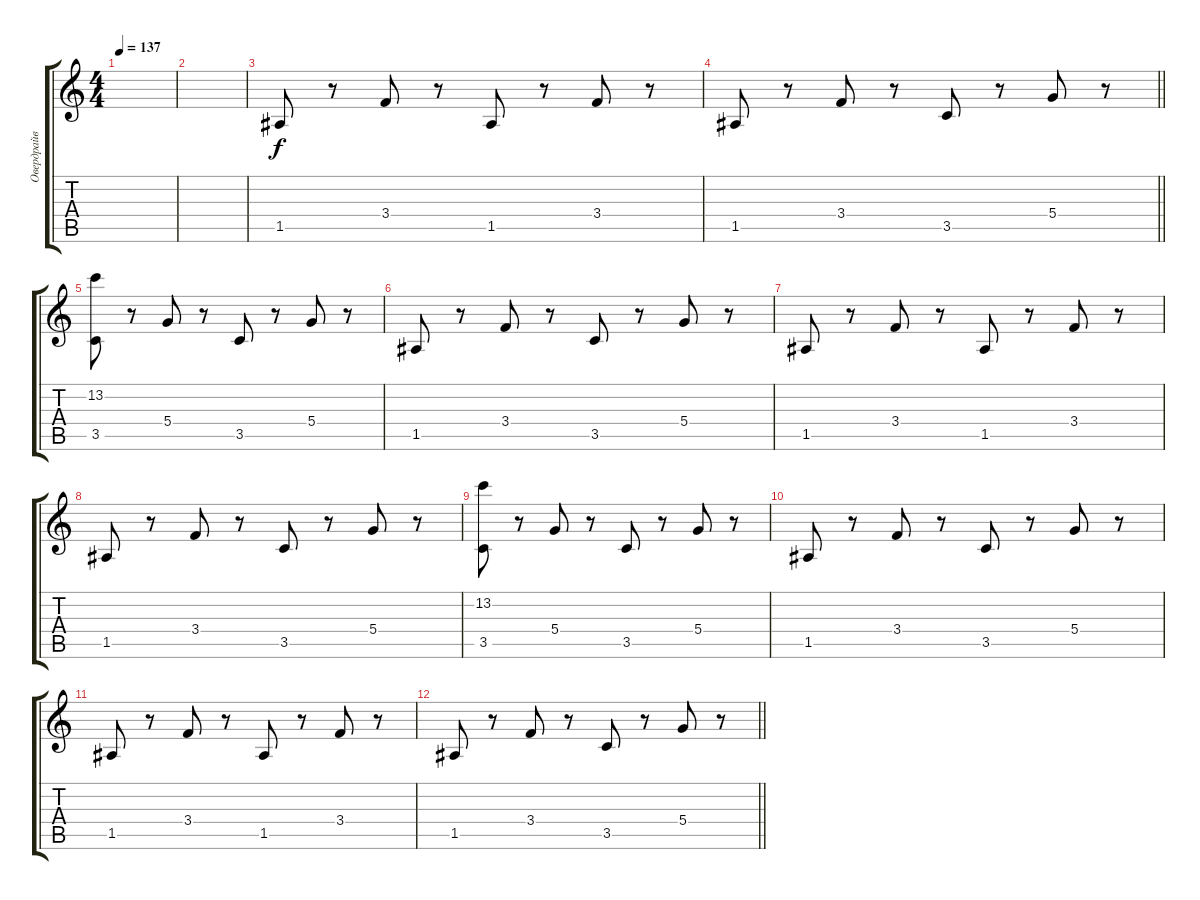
\track ("Овердрайв" "Овердрайв") {instrument overdrivenguitar}
\staff {score tabs}
\tuning (E4 B3 G3 D3 A2 E2) {hide}
\ts (4 4)
\tempo 137
\clef g2
\ks c
|
|
1.5.8 r.8 3.4.8 r.8 1.5.8 r.8 3.4.8 r.8 |
\barLineRight lightlight
1.5.8 r.8 3.4.8 r.8 3.5.8 r.8 5.4.8 r.8 |
(13.2 3.5).8 r.8 5.4.8 r.8 3.5.8 r.8 5.4.8 r.8 |
1.5.8 r.8 3.4.8 r.8 3.5.8 r.8 5.4.8 r.8 |
1.5.8 r.8 3.4.8 r.8 1.5.8 r.8 3.4.8 r.8 |
1.5.8 r.8 3.4.8 r.8 3.5.8 r.8 5.4.8 r.8 |
(13.2 3.5).8 r.8 5.4.8 r.8 3.5.8 r.8 5.4.8 r.8 |
1.5.8 r.8 3.4.8 r.8 3.5.8 r.8 5.4.8 r.8 |
1.5.8 r.8 3.4.8 r.8 1.5.8 r.8 3.4.8 r.8 |
\barLineRight lightlight
1.5.8 r.8 3.4.8 r.8 3.5.8 r.8 5.4.8 r.8
